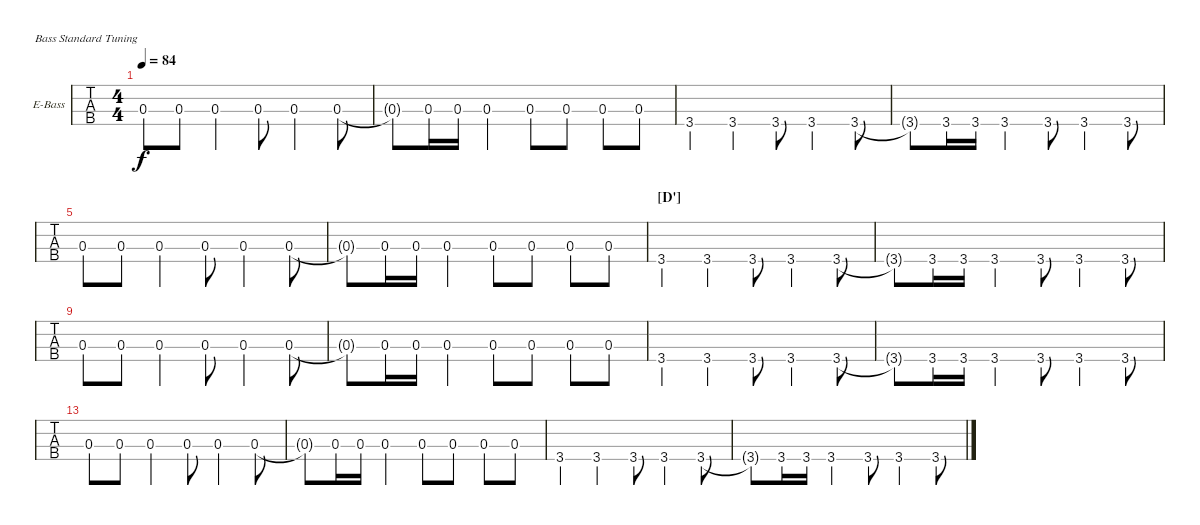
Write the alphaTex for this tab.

\bracketExtendMode nobrackets
\firstSystemTrackNameOrientation horizontal
\otherSystemsTrackNameOrientation horizontal
\defaultBarNumberDisplay FirstOfSystem
\track ("Bass " "E-Bass") {instrument electricbassfinger}
\staff {tabs}
\tuning (G2 D2 A1 E1)
\ts (4 4)
\tempo 84
\clef f4
\ks d
0.3.8{dy f} 0.3.8 0.3.4 0.3.8 0.3.4 0.3.8 |
0.3{t}.8 0.3.16 0.3.16 0.3.4 0.3.8 0.3.8 0.3.8 0.3.8 |
3.4.4 3.4.4 3.4.8 3.4.4 3.4.8 |
3.4{t}.8 3.4.16 3.4.16 3.4.4 3.4.8 3.4.4 3.4.8 |
0.3.8 0.3.8 0.3.4 0.3.8 0.3.4 0.3.8 |
0.3{t}.8 0.3.16 0.3.16 0.3.4 0.3.8 0.3.8 0.3.8 0.3.8 |
\section ("D'" "")
3.4.4 3.4.4 3.4.8 3.4.4 3.4.8 |
3.4{t}.8 3.4.16 3.4.16 3.4.4 3.4.8 3.4.4 3.4.8 |
0.3.8 0.3.8 0.3.4 0.3.8 0.3.4 0.3.8 |
0.3{t}.8 0.3.16 0.3.16 0.3.4 0.3.8 0.3.8 0.3.8 0.3.8 |
3.4.4 3.4.4 3.4.8 3.4.4 3.4.8 |
3.4{t}.8 3.4.16 3.4.16 3.4.4 3.4.8 3.4.4 3.4.8 |
0.3.8 0.3.8 0.3.4 0.3.8 0.3.4 0.3.8 |
0.3{t}.8 0.3.16 0.3.16 0.3.4 0.3.8 0.3.8 0.3.8 0.3.8 |
3.4.4 3.4.4 3.4.8 3.4.4 3.4.8 |
3.4{t}.8 3.4.16 3.4.16 3.4.4 3.4.8 3.4.4 3.4.8
